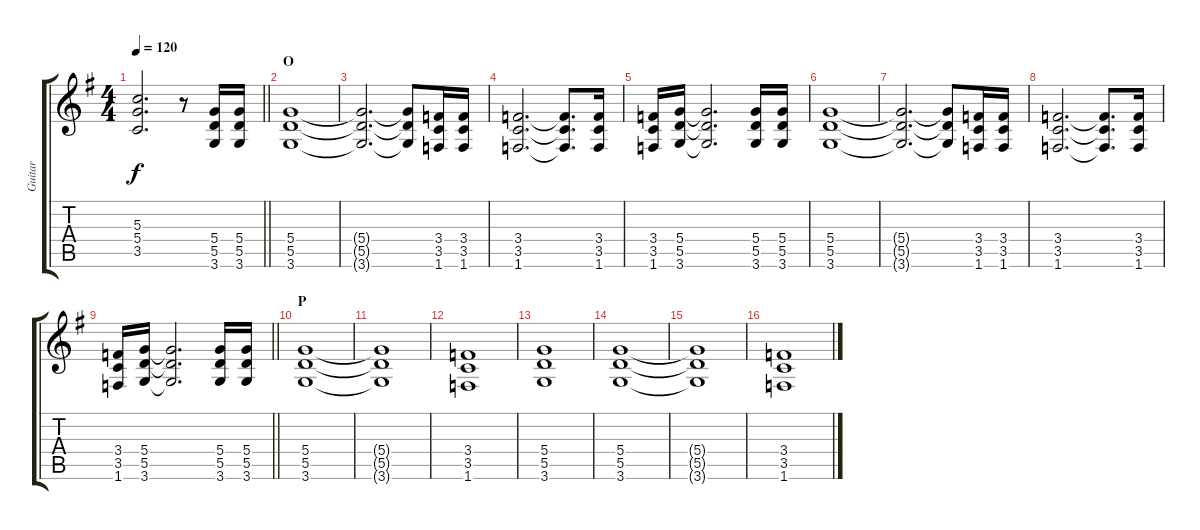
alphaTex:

\track ("Guitar" "Guitar") {instrument distortionguitar}
\staff {score tabs}
\tuning (E4 B3 G3 D3 A2 E2) {hide}
\ts (4 4)
\tempo 120
\clef g2
\barLineRight lightlight
\ks g
(5.3{t} 5.4{t} 3.5{t}).2{d dy f} r.8 (5.4 5.5 3.6).16 (5.4 5.5 3.6).16 |
\section ("" "O")
(5.4 5.5 3.6).1 |
(5.4{t} 5.5{t} 3.6{t}).2{d} (5.4{t} 5.5{t} 3.6{t}).8 (3.4 3.5 1.6).16 (3.4 3.5 1.6).16 |
(3.4 3.5 1.6).2{d} (3.4{t} 3.5{t} 1.6{t}).8{d} (3.4 3.5 1.6).16 |
(3.4 3.5 1.6).16 (5.4 5.5 3.6).16 (5.4{t} 5.5{t} 3.6{t}).2{d} (5.4 5.5 3.6).16 (5.4 5.5 3.6).16 |
(5.4 5.5 3.6).1 |
(5.4{t} 5.5{t} 3.6{t}).2{d} (5.4{t} 5.5{t} 3.6{t}).8 (3.4 3.5 1.6).16 (3.4 3.5 1.6).16 |
(3.4 3.5 1.6).2{d} (3.4{t} 3.5{t} 1.6{t}).8{d} (3.4 3.5 1.6).16 |
\barLineRight lightlight
(3.4 3.5 1.6).16 (5.4 5.5 3.6).16 (5.4{t} 5.5{t} 3.6{t}).2{d} (5.4 5.5 3.6).16 (5.4 5.5 3.6).16 |
\section ("" "P")
(5.4 5.5 3.6).1 |
(5.4{t} 5.5{t} 3.6{t}).1 |
(3.4 3.5 1.6).1 |
(5.4 5.5 3.6).1 |
(5.4 5.5 3.6).1 |
(5.4{t} 5.5{t} 3.6{t}).1 |
(3.4 3.5 1.6).1
